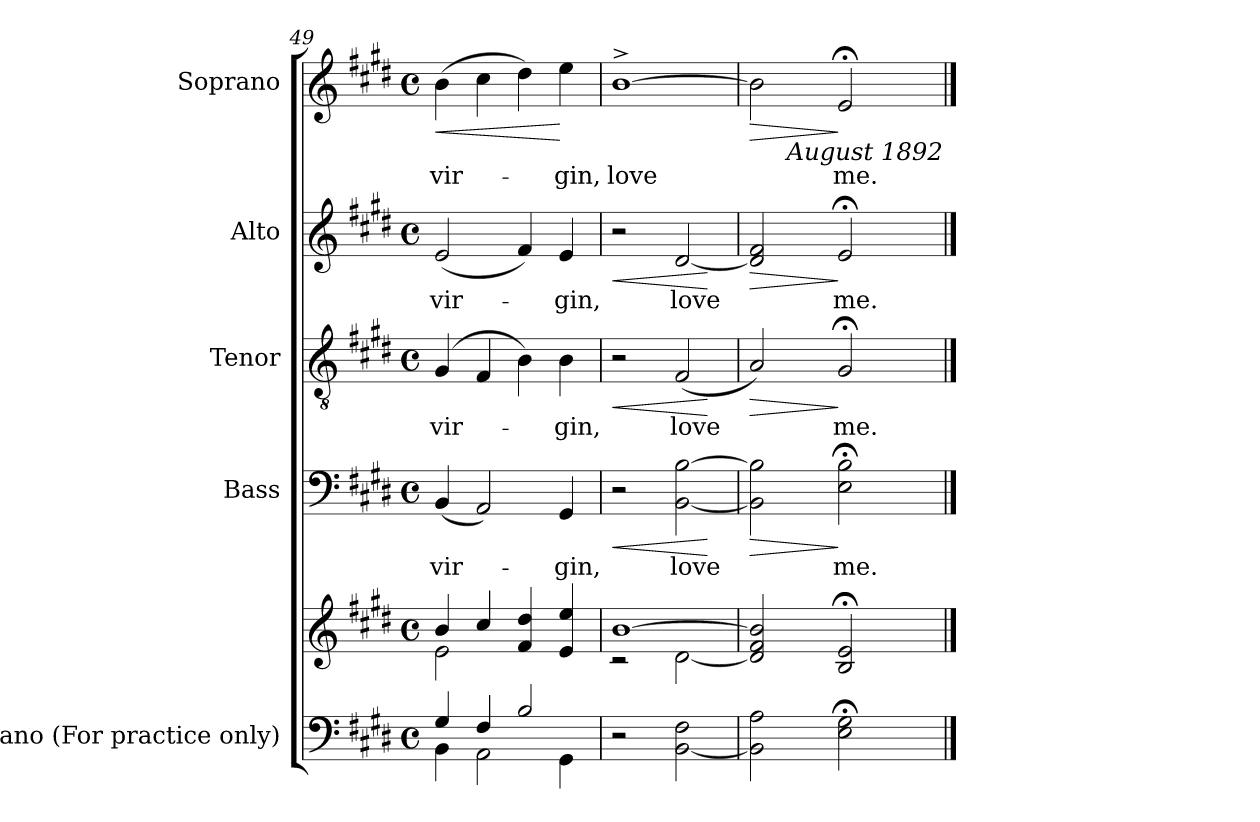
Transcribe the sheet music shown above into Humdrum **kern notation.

**kern	**kern	**kern	**text	**dynam	**kern	**text	**dynam	**kern	**text	**dynam	**kern	**text	**dynam
*part5	*part5	*part4	*part4	*part4	*part3	*part3	*part3	*part2	*part2	*part2	*part1	*part1	*part1
*staff6	*staff5	*staff4	*staff4	*staff4	*staff3	*staff3	*staff3	*staff2	*staff2	*staff2	*staff1	*staff1	*staff1
*I"Piano (For  practice only)	*	*I"Bass	*	*	*I"Tenor	*	*	*I"Alto	*	*	*I"Soprano	*	*
*I'Pno.	*	*I'B.	*	*	*I'T.	*	*	*I'A.	*	*	*I'S.	*	*
*clefF4	*clefG2	*clefF4	*	*	*clefGv2	*	*	*clefG2	*	*	*clefG2	*	*
*	*	*	*	*	*ITrd7c12	*	*	*	*	*	*	*	*
*k[f#c#g#d#]	*k[f#c#g#d#]	*k[f#c#g#d#]	*	*	*k[f#c#g#d#]	*	*	*k[f#c#g#d#]	*	*	*k[f#c#g#d#]	*	*
*E:	*E:	*E:	*	*	*E:	*	*	*E:	*	*	*E:	*	*
*M4/4	*M4/4	*M4/4	*	*	*M4/4	*	*	*M4/4	*	*	*M4/4	*	*
*met(c)	*met(c)	*met(c)	*	*	*met(c)	*	*	*met(c)	*	*	*met(c)	*	*
=49	=49	=49	=49	=49	=49	=49	=49	=49	=49	=49	=49	=49	=49
*^	*^	*	*	*	*	*	*	*	*	*	*	*	*
!	!	!	!	!	!LO:LY:b:color=#000000	!	!	!	!	!	!	!	!	!	!
!	!	!	!	!	!	!	!	!LO:LY:b:color=#000000	!	!	!	!	!	!	!
!	!	!	!	!	!	!	!	!	!	!	!LO:LY:b:color=#000000	!	!	!	!
!	!	!	!	!	!	!	!	!	!	!	!	!	!	!LO:LY:b:color=#000000	!LO:HP:b
4G#i/	4BBi\	4bi/	2ei\	(4BBi/	vir-	.	(4GG#i/	vir-	.	(2ei/	vir-	.	(4bi\	vir-	<
4F#i/	2AAi\	4cc#i/	.	2AAi/)	.	.	4FF#i/	.	.	.	.	.	4cc#i\	.	.
2Bi/	.	4f#i/ 4dd#i	2ryy	.	.	.	4BBi\)	.	.	4f#i/)	.	.	4dd#i\)	.	.
!	!	!	!	!	!LO:LY:b:color=#000000	!	!	!	!	!	!	!	!	!	!
!	!	!	!	!	!	!	!	!LO:LY:b:color=#000000	!	!	!	!	!	!	!
!	!	!	!	!	!	!	!	!	!	!	!LO:LY:b:color=#000000	!	!	!	!
!	!	!	!	!	!	!	!	!	!	!	!	!	!	!LO:LY:b:color=#000000	!
.	4GG#i\	4ei/ 4eei	.	4GG#i/	-gin,	.	4BBi\	-gin,	.	4ei/	-gin,	.	4eei\	-gin,	[
=50	=50	=50	=50	=50	=50	=50	=50	=50	=50	=50	=50	=50	=50	=50	=50
!	!	!	!	!	!	!LO:HP:b	!	!	!LO:HP:b	!	!	!LO:HP:b	!	!	!
*v	*v	*	*	*	*	*	*	*	*	*	*	*	*	*	*
*^	*	*	*	*	*	*	*	*	*	*	*	*	*	*
!	!	!	!	!	!	!	!	!	!	!	!	!	!	!LO:LY:b:color=#000000	!
*v	*v	*	*	*	*	*	*	*	*	*	*	*	*	*	*
2r	[1bi	2r	2r	.	<	2r	.	<	2r	.	<	[1b^i	love	.
!	!	!	!	!LO:LY:b:color=#000000	!	!	!	!	!	!	!	!	!	!
!	!	!	!	!	!	!	!LO:LY:b:color=#000000	!	!	!	!	!	!	!
!	!	!	!	!	!	!	!	!	!	!LO:LY:b:color=#000000	!	!	!	!
[2BBi\ 2F#i	.	[2d#i\	[2BBi\ [2Bi	love	.	(2FF#i/	love	.	[2d#i/	love	.	.	.	.
*	*v	*v	*	*	*	*	*	*	*	*	*	*	*	*
.	.	.	.	[	.	.	[	.	.	[	.	.	.
=51	=51	=51	=51	=51	=51	=51	=51	=51	=51	=51	=51	=51	=51
!	!	!	!	!LO:HP:b	!	!	!LO:HP:b	!	!	!LO:HP:b	!	!	!LO:HP:b
*	*	*	*	*	*	*	*	*	*	*	*^	*	*
2BBi\] 2Ai	2d#i/] 2f#i 2bi]	2BBi\] 2Bi]	.	>	2AAi/)	.	>	2d#i/] 2f#i	.	>	2bi\]	8ryy	.	>
.	.	.	.	.	.	.	.	.	.	.	.	64ryy	.	.
.	.	.	.	.	.	.	.	.	.	.	.	512ryy	.	.
!	!	!	!	!	!	!	!	!	!	!	!	!LO:TX:b:i:t=August 1892	!	!
.	.	.	.	.	.	.	.	.	.	.	.	2ryy	.	.
!	!	!	!LO:LY:b:color=#000000	!	!	!	!	!	!	!	!	!	!	!
!	!	!	!	!	!	!LO:LY:b:color=#000000	!	!	!	!	!	!	!	!
!	!	!	!	!	!	!	!	!	!LO:LY:b:color=#000000	!	!	!	!	!
!	!	!	!	!	!	!	!	!	!	!	!	!	!LO:LY:b:color=#000000	!
2Ei\; 2G#i;	2Bi/; 2ei;	2Ei\; 2Bi;	me.	]	2GG#;i/	me.	]	2e;i/	me.	]	2e;i/	.	me.	]
.	.	.	.	.	.	.	.	.	.	.	.	4ryy	.	.
.	.	.	.	.	.	.	.	.	.	.	.	16ryy	.	.
.	.	.	.	.	.	.	.	.	.	.	.	32ryy	.	.
.	.	.	.	.	.	.	.	.	.	.	.	128..ryy	.	.
*	*	*	*	*	*	*	*	*	*	*	*v	*v	*	*
==	==	==	==	==	==	==	==	==	==	==	==	==	==
*-	*-	*-	*-	*-	*-	*-	*-	*-	*-	*-	*-	*-	*-
